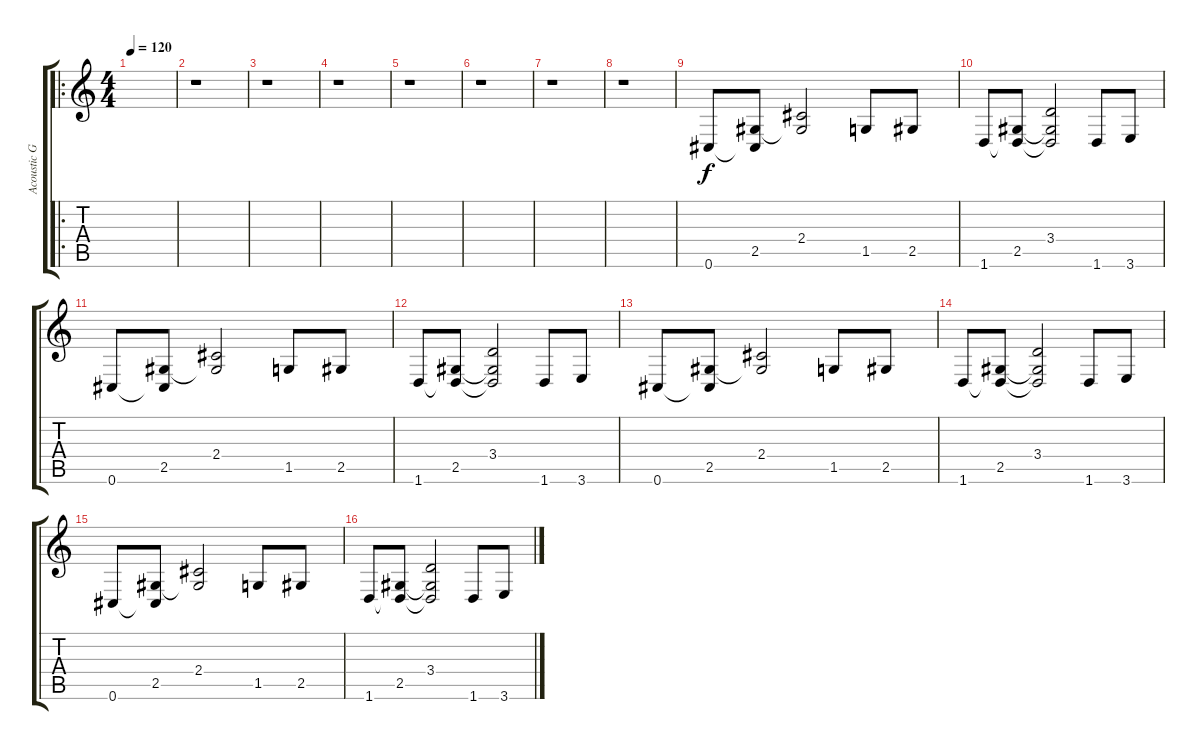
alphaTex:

\track ("Acoustic Guitar Intro" "Acoustic G") {instrument electricguitarclean}
\staff {score tabs}
\tuning (Db4 Ab3 E3 B2 Gb2 Db2) {hide}
\ro
\ts (4 4)
\tempo 120
\clef g2
\ks c
|
r.1 |
r.1 |
r.1 |
r.1 |
r.1 |
r.1 |
r.1 |
0.6.8 (2.5 0.6{t}).8 (2.4 2.5{t}).2 1.5.8 2.5.8 |
1.6.8 (2.5 1.6{t}).8 (3.4 2.5{t} 1.6{t}).2 1.6.8 3.6.8 |
0.6.8 (2.5 0.6{t}).8 (2.4 2.5{t}).2 1.5.8 2.5.8 |
1.6.8 (2.5 1.6{t}).8 (3.4 2.5{t} 1.6{t}).2 1.6.8 3.6.8 |
0.6.8 (2.5 0.6{t}).8 (2.4 2.5{t}).2 1.5.8 2.5.8 |
1.6.8 (2.5 1.6{t}).8 (3.4 2.5{t} 1.6{t}).2 1.6.8 3.6.8 |
0.6.8 (2.5 0.6{t}).8 (2.4 2.5{t}).2 1.5.8 2.5.8 |
1.6.8 (2.5 1.6{t}).8 (3.4 2.5{t} 1.6{t}).2 1.6.8 3.6.8
